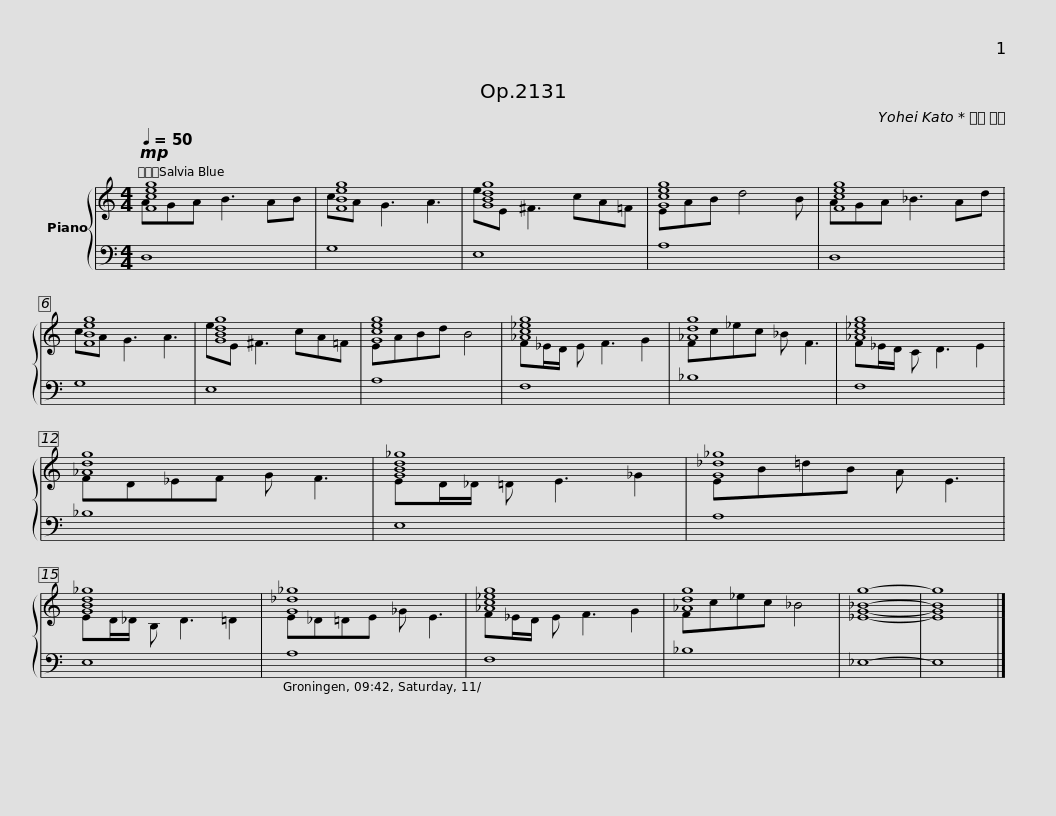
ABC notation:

X:1
%%score { ( 1 2 ) | 3 }
L:1/8
Q:1/4=50
M:4/4
I:linebreak $
K:C
V:1 treble
V:2 treble
V:3 bass
V:1
!mp! [Fceg]8 | [FBeg]8 | [GBdg]8 | [Gceg]8 | [Fceg]8 |$ %5
 [FBeg]8 | [GBdg]8 | [Gceg]8 | [_Ac_eg]8 | [_Adg]8 |$ %10
 [_Ac_eg]8 | [_Adg]8 | [GBd_g]8 | [G_d_g]8 | [GBd_g]8 |$ %15
 [G_d_g]8 | [_Ac_eg]8 | [_Adg]8 | [_EG_Bg]8- | [EGBg]8 |] %20
V:2
 AGA B3 AB | cA G3 A3 | eE ^F3 cA=F | EAB d4 B | AGA _B3 Ad |$ %5
 cA G3 A3 | eE ^F3 cA=F | EABd B4 | F_E/D/ E F3 G2 | Fc_ec _B F3 |$ %10
 F_E/D/ C D3 E2 | FD_EF G F3 | ED/_D/ =D E3 _G2 | EB=dB A E3 | ED/_D/ B, D3 =D2 |$ %15
 E_D=DE _G E3 | F_E/D/ E F3 G2 | Fc_ec _B4 | x8 | x8 |] %20
V:3
 D,8 | G,8 | E,8 | A,8 | D,8 |$ %5
 G,8 | E,8 | A,8 | F,8 | _B,8 |$ %10
 F,8 | _B,8 | E,8 | A,8 | E,8 |$ %15
 A,8 | F,8 | _B,8 | _E,8- | E,8 |] %20
